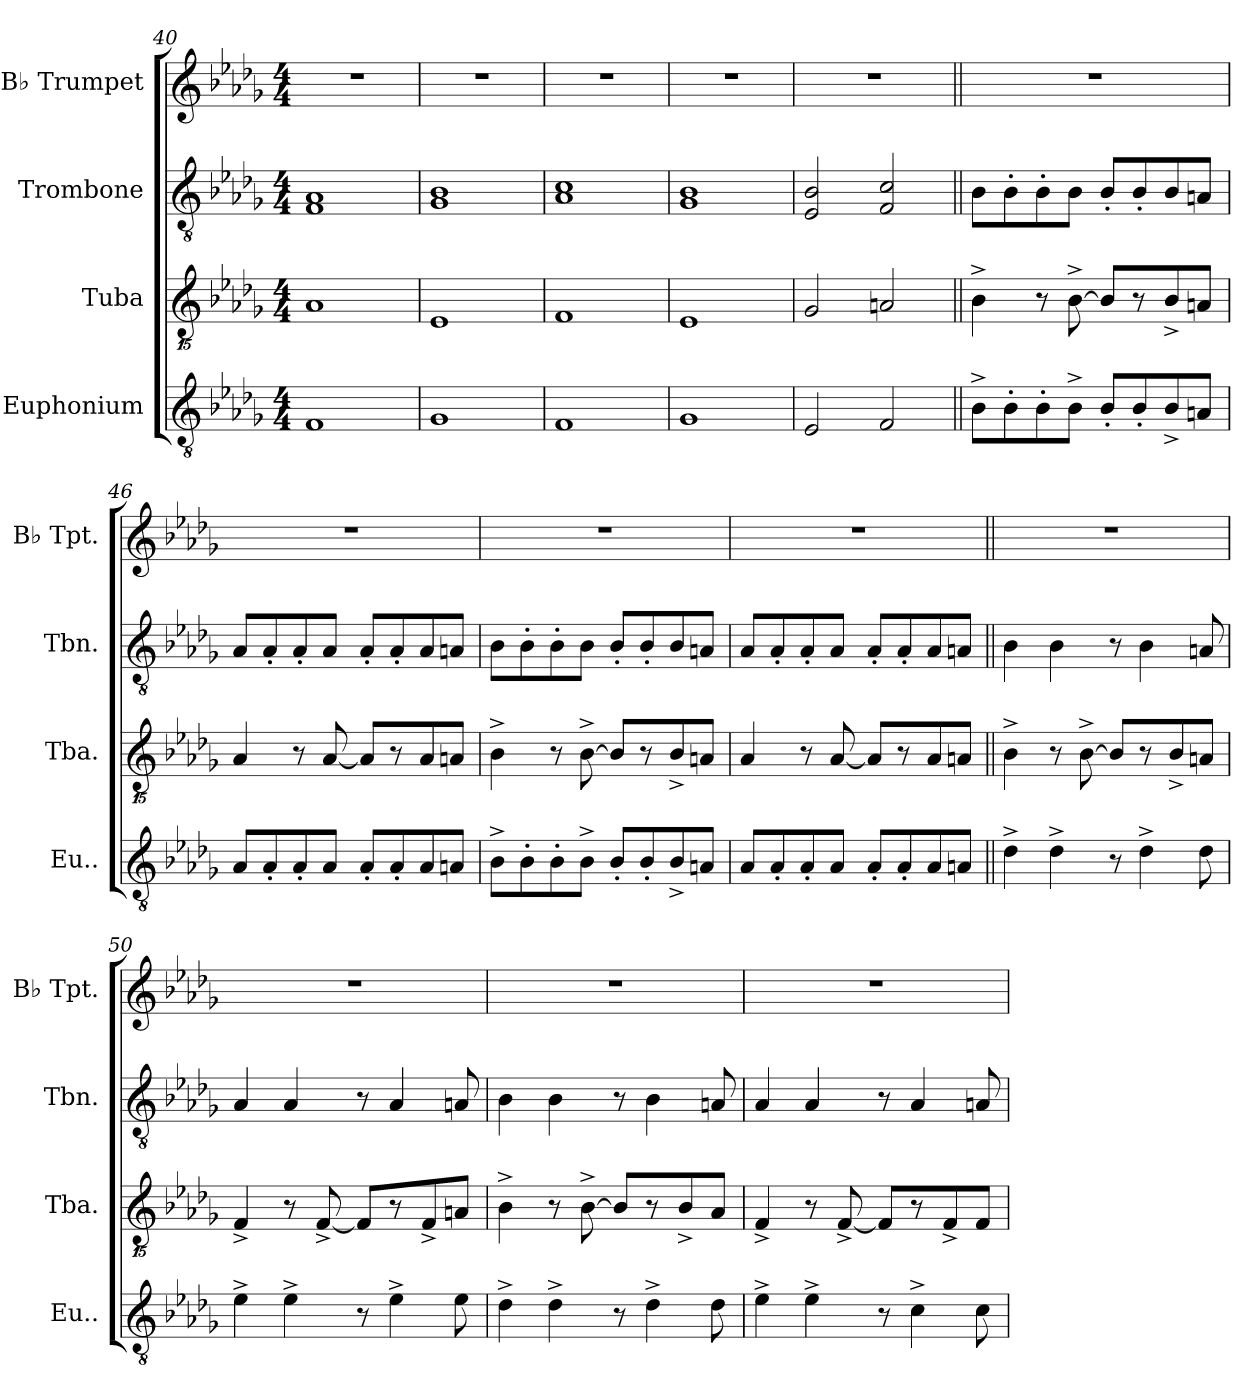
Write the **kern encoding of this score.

**kern	**kern	**kern	**kern
*part4	*part3	*part2	*part1
*staff4	*staff3	*staff2	*staff1
*I"Euphonium	*I"Tuba	*I"Trombone	*I"B♭ Trumpet
*I'Eu..	*I'Tba.	*I'Tbn.	*I'B♭ Tpt.
*clefGv2	*clefGvv2	*clefGv2	*clefG2
*k[b-e-a-d-g-]	*k[b-e-a-d-g-]	*k[b-e-a-d-g-]	*k[b-e-a-d-g-]
*M4/4	*M4/4	*M4/4	*M4/4
=40	=40	=40	=40
1F	1AA-	1F 1A-	1r
=41	=41	=41	=41
1G-	1EE-	1G- 1B-	1r
=42	=42	=42	=42
1F	1FF	1A- 1c	1r
=43	=43	=43	=43
1G-	1EE-	1G- 1B-	1r
=44	=44	=44	=44
2E-	2GG-	2E- 2B-	1r
2F	2AAn	2F 2c	.
=45||	=45||	=45||	=45||
8B-^L	4BB-^	8B-L	1r
8B-'	.	8B-'	.
8B-'	8r	8B-'	.
8B-^J	[8BB-^	8B-J	.
8B-'L	8BB-L]	8B-'L	.
8B-'	8r	8B-'	.
8B-^	8BB-^	8B-	.
8AnJ	8AAnJ	8AnJ	.
=46	=46	=46	=46
8A-L	4AA-	8A-L	1r
8A-'	.	8A-'	.
8A-'	8r	8A-'	.
8A-J	[8AA-	8A-J	.
8A-'L	8AA-L]	8A-'L	.
8A-'	8r	8A-'	.
8A-	8AA-	8A-	.
8AnJ	8AAnJ	8AnJ	.
=47	=47	=47	=47
8B-^L	4BB-^	8B-L	1r
8B-'	.	8B-'	.
8B-'	8r	8B-'	.
8B-^J	[8BB-^	8B-J	.
8B-'L	8BB-L]	8B-'L	.
8B-'	8r	8B-'	.
8B-^	8BB-^	8B-	.
8AnJ	8AAnJ	8AnJ	.
=48	=48	=48	=48
8A-L	4AA-	8A-L	1r
8A-'	.	8A-'	.
8A-'	8r	8A-'	.
8A-J	[8AA-	8A-J	.
8A-'L	8AA-L]	8A-'L	.
8A-'	8r	8A-'	.
8A-	8AA-	8A-	.
8AnJ	8AAnJ	8AnJ	.
=49||	=49||	=49||	=49||
4d-^	4BB-^	4B-	1r
4d-^	8r	4B-	.
.	[8BB-^	.	.
8r	8BB-L]	8r	.
4d-^	8r	4B-	.
.	8BB-^	.	.
8d-	8AAnJ	8An	.
=50	=50	=50	=50
4e-^	4FF^	4A-	1r
4e-^	8r	4A-	.
.	[8FF^	.	.
8r	8FFL]	8r	.
4e-^	8r	4A-	.
.	8FF^	.	.
8e-	8AAnJ	8An	.
=51	=51	=51	=51
4d-^	4BB-^	4B-	1r
4d-^	8r	4B-	.
.	[8BB-^	.	.
8r	8BB-L]	8r	.
4d-^	8r	4B-	.
.	8BB-^	.	.
8d-	8AA-J	8An	.
=52	=52	=52	=52
4e-^	4FF^	4A-	1r
4e-^	8r	4A-	.
.	[8FF^	.	.
8r	8FFL]	8r	.
4c^	8r	4A-	.
.	8FF^	.	.
8c	8FFJ	8An	.
=	=	=	=
*-	*-	*-	*-
